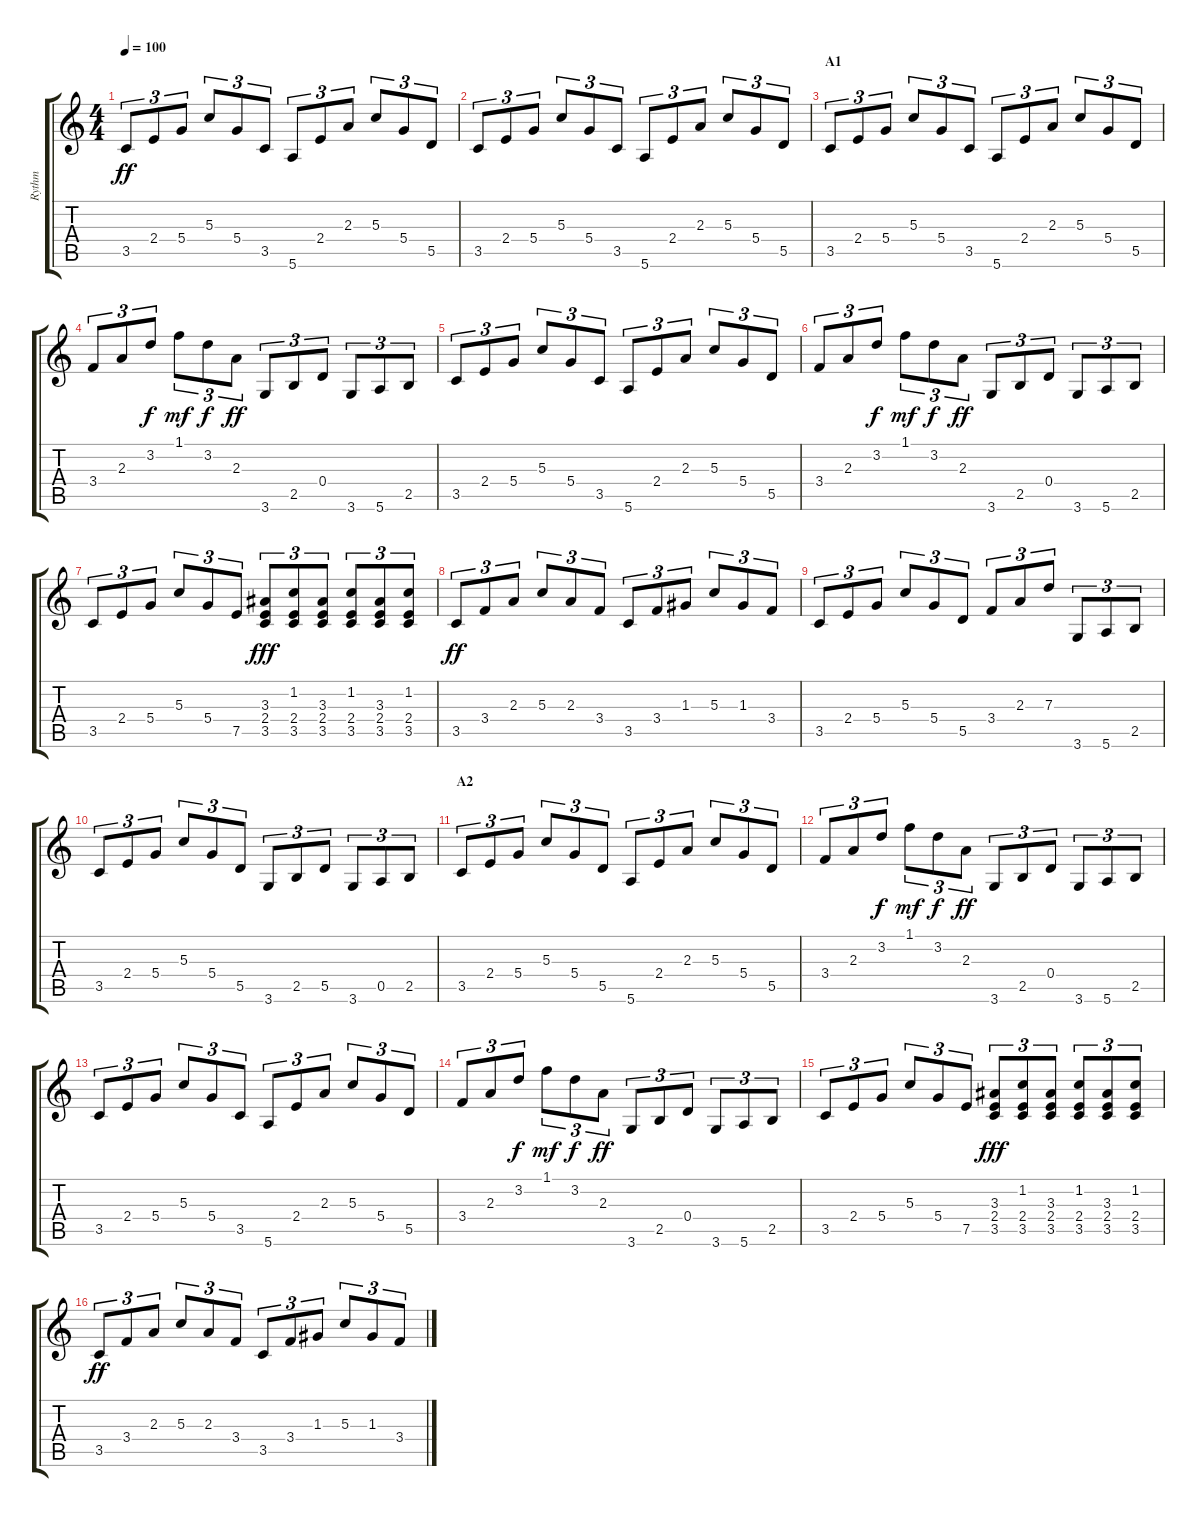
\track ("Rythm" "Rythm") {instrument acousticguitarsteel}
\staff {score tabs}
\tuning (E4 B3 G3 D3 A2 E2) {hide}
\ts (4 4)
\tempo 100
\clef g2
\ks c
3.5.8{tu (3 2) dy ff instrument acousticguitarsteel} 2.4.8{tu (3 2)} 5.4.8{tu (3 2)} 5.3.8{tu (3 2)} 5.4.8{tu (3 2)} 3.5.8{tu (3 2)} 5.6.8{tu (3 2)} 2.4.8{tu (3 2)} 2.3.8{tu (3 2)} 5.3.8{tu (3 2)} 5.4.8{tu (3 2)} 5.5.8{tu (3 2)} |
3.5.8{tu (3 2)} 2.4.8{tu (3 2)} 5.4.8{tu (3 2)} 5.3.8{tu (3 2)} 5.4.8{tu (3 2)} 3.5.8{tu (3 2)} 5.6.8{tu (3 2)} 2.4.8{tu (3 2)} 2.3.8{tu (3 2)} 5.3.8{tu (3 2)} 5.4.8{tu (3 2)} 5.5.8{tu (3 2)} |
\section ("" "A1")
3.5.8{tu (3 2)} 2.4.8{tu (3 2)} 5.4.8{tu (3 2)} 5.3.8{tu (3 2)} 5.4.8{tu (3 2)} 3.5.8{tu (3 2)} 5.6.8{tu (3 2)} 2.4.8{tu (3 2)} 2.3.8{tu (3 2)} 5.3.8{tu (3 2)} 5.4.8{tu (3 2)} 5.5.8{tu (3 2)} |
3.4.8{tu (3 2)} 2.3.8{tu (3 2)} 3.2.8{tu (3 2) dy f} 1.1.8{tu (3 2) dy mf} 3.2.8{tu (3 2) dy f} 2.3.8{tu (3 2) dy ff} 3.6.8{tu (3 2)} 2.5.8{tu (3 2)} 0.4.8{tu (3 2)} 3.6.8{tu (3 2)} 5.6.8{tu (3 2)} 2.5.8{tu (3 2)} |
3.5.8{tu (3 2)} 2.4.8{tu (3 2)} 5.4.8{tu (3 2)} 5.3.8{tu (3 2)} 5.4.8{tu (3 2)} 3.5.8{tu (3 2)} 5.6.8{tu (3 2)} 2.4.8{tu (3 2)} 2.3.8{tu (3 2)} 5.3.8{tu (3 2)} 5.4.8{tu (3 2)} 5.5.8{tu (3 2)} |
3.4.8{tu (3 2)} 2.3.8{tu (3 2)} 3.2.8{tu (3 2) dy f} 1.1.8{tu (3 2) dy mf} 3.2.8{tu (3 2) dy f} 2.3.8{tu (3 2) dy ff} 3.6.8{tu (3 2)} 2.5.8{tu (3 2)} 0.4.8{tu (3 2)} 3.6.8{tu (3 2)} 5.6.8{tu (3 2)} 2.5.8{tu (3 2)} |
3.5.8{tu (3 2)} 2.4.8{tu (3 2)} 5.4.8{tu (3 2)} 5.3.8{tu (3 2)} 5.4.8{tu (3 2)} 7.5.8{tu (3 2)} (3.3 2.4 3.5).8{tu (3 2) dy fff} (1.2 2.4 3.5).8{tu (3 2)} (3.3 2.4 3.5).8{tu (3 2)} (1.2 2.4 3.5).8{tu (3 2)} (3.3 2.4 3.5).8{tu (3 2)} (1.2 2.4 3.5).8{tu (3 2)} |
3.5.8{tu (3 2) dy ff} 3.4.8{tu (3 2)} 2.3.8{tu (3 2)} 5.3.8{tu (3 2)} 2.3.8{tu (3 2)} 3.4.8{tu (3 2)} 3.5.8{tu (3 2)} 3.4.8{tu (3 2)} 1.3.8{tu (3 2)} 5.3.8{tu (3 2)} 1.3.8{tu (3 2)} 3.4.8{tu (3 2)} |
3.5.8{tu (3 2)} 2.4.8{tu (3 2)} 5.4.8{tu (3 2)} 5.3.8{tu (3 2)} 5.4.8{tu (3 2)} 5.5.8{tu (3 2)} 3.4.8{tu (3 2)} 2.3.8{tu (3 2)} 7.3.8{tu (3 2)} 3.6.8{tu (3 2)} 5.6.8{tu (3 2)} 2.5.8{tu (3 2)} |
3.5.8{tu (3 2)} 2.4.8{tu (3 2)} 5.4.8{tu (3 2)} 5.3.8{tu (3 2)} 5.4.8{tu (3 2)} 5.5.8{tu (3 2)} 3.6.8{tu (3 2)} 2.5.8{tu (3 2)} 5.5.8{tu (3 2)} 3.6.8{tu (3 2)} 0.5.8{tu (3 2)} 2.5.8{tu (3 2)} |
\section ("" "A2")
3.5.8{tu (3 2)} 2.4.8{tu (3 2)} 5.4.8{tu (3 2)} 5.3.8{tu (3 2)} 5.4.8{tu (3 2)} 5.5.8{tu (3 2)} 5.6.8{tu (3 2)} 2.4.8{tu (3 2)} 2.3.8{tu (3 2)} 5.3.8{tu (3 2)} 5.4.8{tu (3 2)} 5.5.8{tu (3 2)} |
3.4.8{tu (3 2)} 2.3.8{tu (3 2)} 3.2.8{tu (3 2) dy f} 1.1.8{tu (3 2) dy mf} 3.2.8{tu (3 2) dy f} 2.3.8{tu (3 2) dy ff} 3.6.8{tu (3 2)} 2.5.8{tu (3 2)} 0.4.8{tu (3 2)} 3.6.8{tu (3 2)} 5.6.8{tu (3 2)} 2.5.8{tu (3 2)} |
3.5.8{tu (3 2)} 2.4.8{tu (3 2)} 5.4.8{tu (3 2)} 5.3.8{tu (3 2)} 5.4.8{tu (3 2)} 3.5.8{tu (3 2)} 5.6.8{tu (3 2)} 2.4.8{tu (3 2)} 2.3.8{tu (3 2)} 5.3.8{tu (3 2)} 5.4.8{tu (3 2)} 5.5.8{tu (3 2)} |
3.4.8{tu (3 2)} 2.3.8{tu (3 2)} 3.2.8{tu (3 2) dy f} 1.1.8{tu (3 2) dy mf} 3.2.8{tu (3 2) dy f} 2.3.8{tu (3 2) dy ff} 3.6.8{tu (3 2)} 2.5.8{tu (3 2)} 0.4.8{tu (3 2)} 3.6.8{tu (3 2)} 5.6.8{tu (3 2)} 2.5.8{tu (3 2)} |
3.5.8{tu (3 2)} 2.4.8{tu (3 2)} 5.4.8{tu (3 2)} 5.3.8{tu (3 2)} 5.4.8{tu (3 2)} 7.5.8{tu (3 2)} (3.3 2.4 3.5).8{tu (3 2) dy fff} (1.2 2.4 3.5).8{tu (3 2)} (3.3 2.4 3.5).8{tu (3 2)} (1.2 2.4 3.5).8{tu (3 2)} (3.3 2.4 3.5).8{tu (3 2)} (1.2 2.4 3.5).8{tu (3 2)} |
3.5.8{tu (3 2) dy ff} 3.4.8{tu (3 2)} 2.3.8{tu (3 2)} 5.3.8{tu (3 2)} 2.3.8{tu (3 2)} 3.4.8{tu (3 2)} 3.5.8{tu (3 2)} 3.4.8{tu (3 2)} 1.3.8{tu (3 2)} 5.3.8{tu (3 2)} 1.3.8{tu (3 2)} 3.4.8{tu (3 2)}
